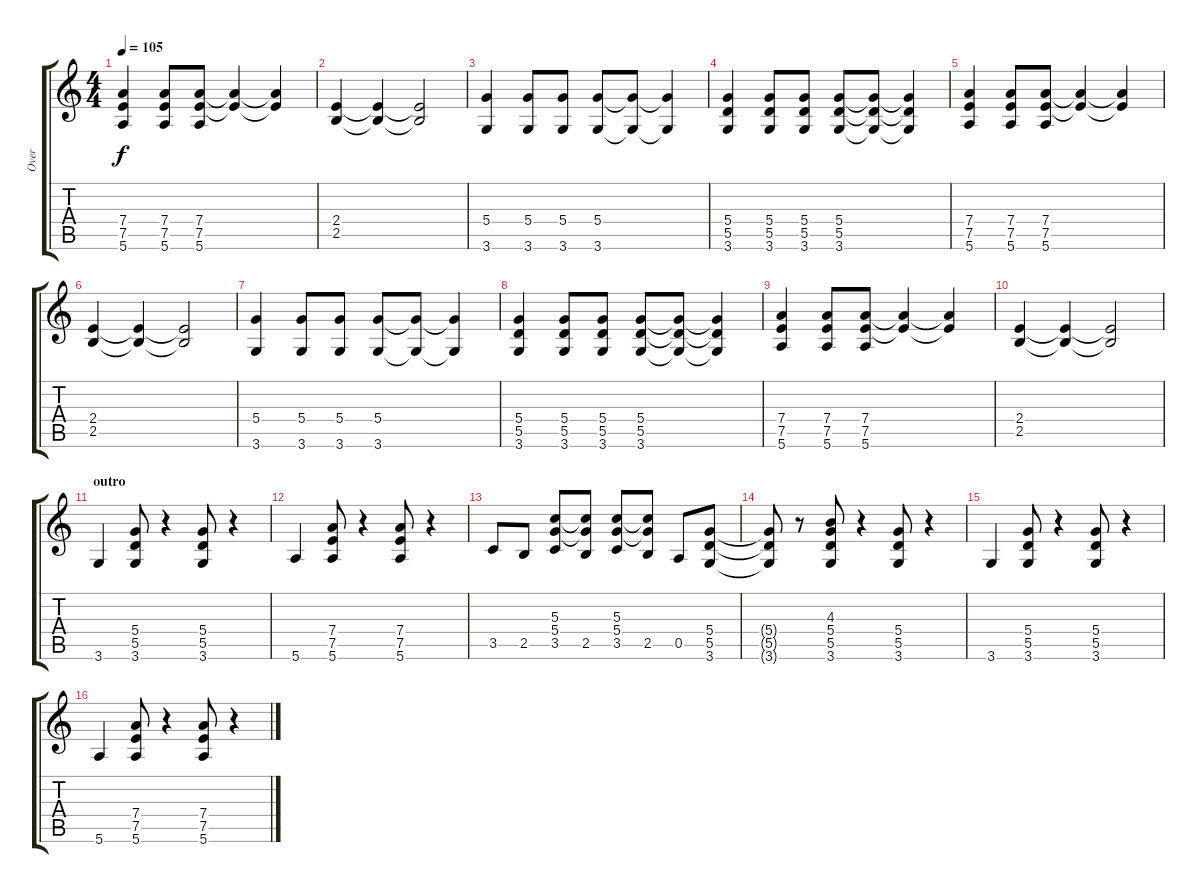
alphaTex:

\track ("Over" "Over") {instrument overdrivenguitar}
\staff {score tabs}
\tuning (E4 B3 G3 D3 A2 E2) {hide}
\ts (4 4)
\tempo 105
\clef g2
\ks c
(7.4 7.5 5.6).4{dy f} (7.4 7.5 5.6).8 (7.4 7.5 5.6).8 (7.4{t} 7.5{t}).4 (7.4{t} 7.5{t}).4 |
(2.4 2.5).4 (2.4{t} 2.5{t}).4 (2.4{t} 2.5{t}).2 |
(5.4 3.6).4 (5.4 3.6).8 (5.4 3.6).8 (5.4 3.6).8 (5.4{t} 3.6{t}).8 (5.4{t} 3.6{t}).4 |
(5.4 5.5 3.6).4 (5.4 5.5 3.6).8 (5.4 5.5 3.6).8 (5.4 5.5 3.6).8 (5.4{t} 5.5{t} 3.6{t}).8 (5.4{t} 5.5{t} 3.6{t}).4 |
(7.4 7.5 5.6).4 (7.4 7.5 5.6).8 (7.4 7.5 5.6).8 (7.4{t} 7.5{t}).4 (7.4{t} 7.5{t}).4 |
(2.4 2.5).4 (2.4{t} 2.5{t}).4 (2.4{t} 2.5{t}).2 |
(5.4 3.6).4 (5.4 3.6).8 (5.4 3.6).8 (5.4 3.6).8 (5.4{t} 3.6{t}).8 (5.4{t} 3.6{t}).4 |
(5.4 5.5 3.6).4 (5.4 5.5 3.6).8 (5.4 5.5 3.6).8 (5.4 5.5 3.6).8 (5.4{t} 5.5{t} 3.6{t}).8 (5.4{t} 5.5{t} 3.6{t}).4 |
(7.4 7.5 5.6).4 (7.4 7.5 5.6).8 (7.4 7.5 5.6).8 (7.4{t} 7.5{t}).4 (7.4{t} 7.5{t}).4 |
(2.4 2.5).4 (2.4{t} 2.5{t}).4 (2.4{t} 2.5{t}).2 |
\section ("" "outro")
3.6.4 (5.4 5.5 3.6).8 r.4 (5.4 5.5 3.6).8 r.4 |
5.6.4 (7.4 7.5 5.6).8 r.4 (7.4 7.5 5.6).8 r.4 |
3.5.8 2.5.8 (5.3 5.4 3.5).8 (5.3{t} 5.4{t} 2.5).8 (5.3 5.4 3.5).8 (5.3{t} 5.4{t} 2.5).8 0.5.8 (5.4 5.5 3.6).8 |
(5.4{t} 5.5{t} 3.6{t}).8 r.8 (4.3 5.4 5.5 3.6).8 r.4 (5.4 5.5 3.6).8 r.4 |
3.6.4 (5.4 5.5 3.6).8 r.4 (5.4 5.5 3.6).8 r.4 |
5.6.4 (7.4 7.5 5.6).8 r.4 (7.4 7.5 5.6).8 r.4
